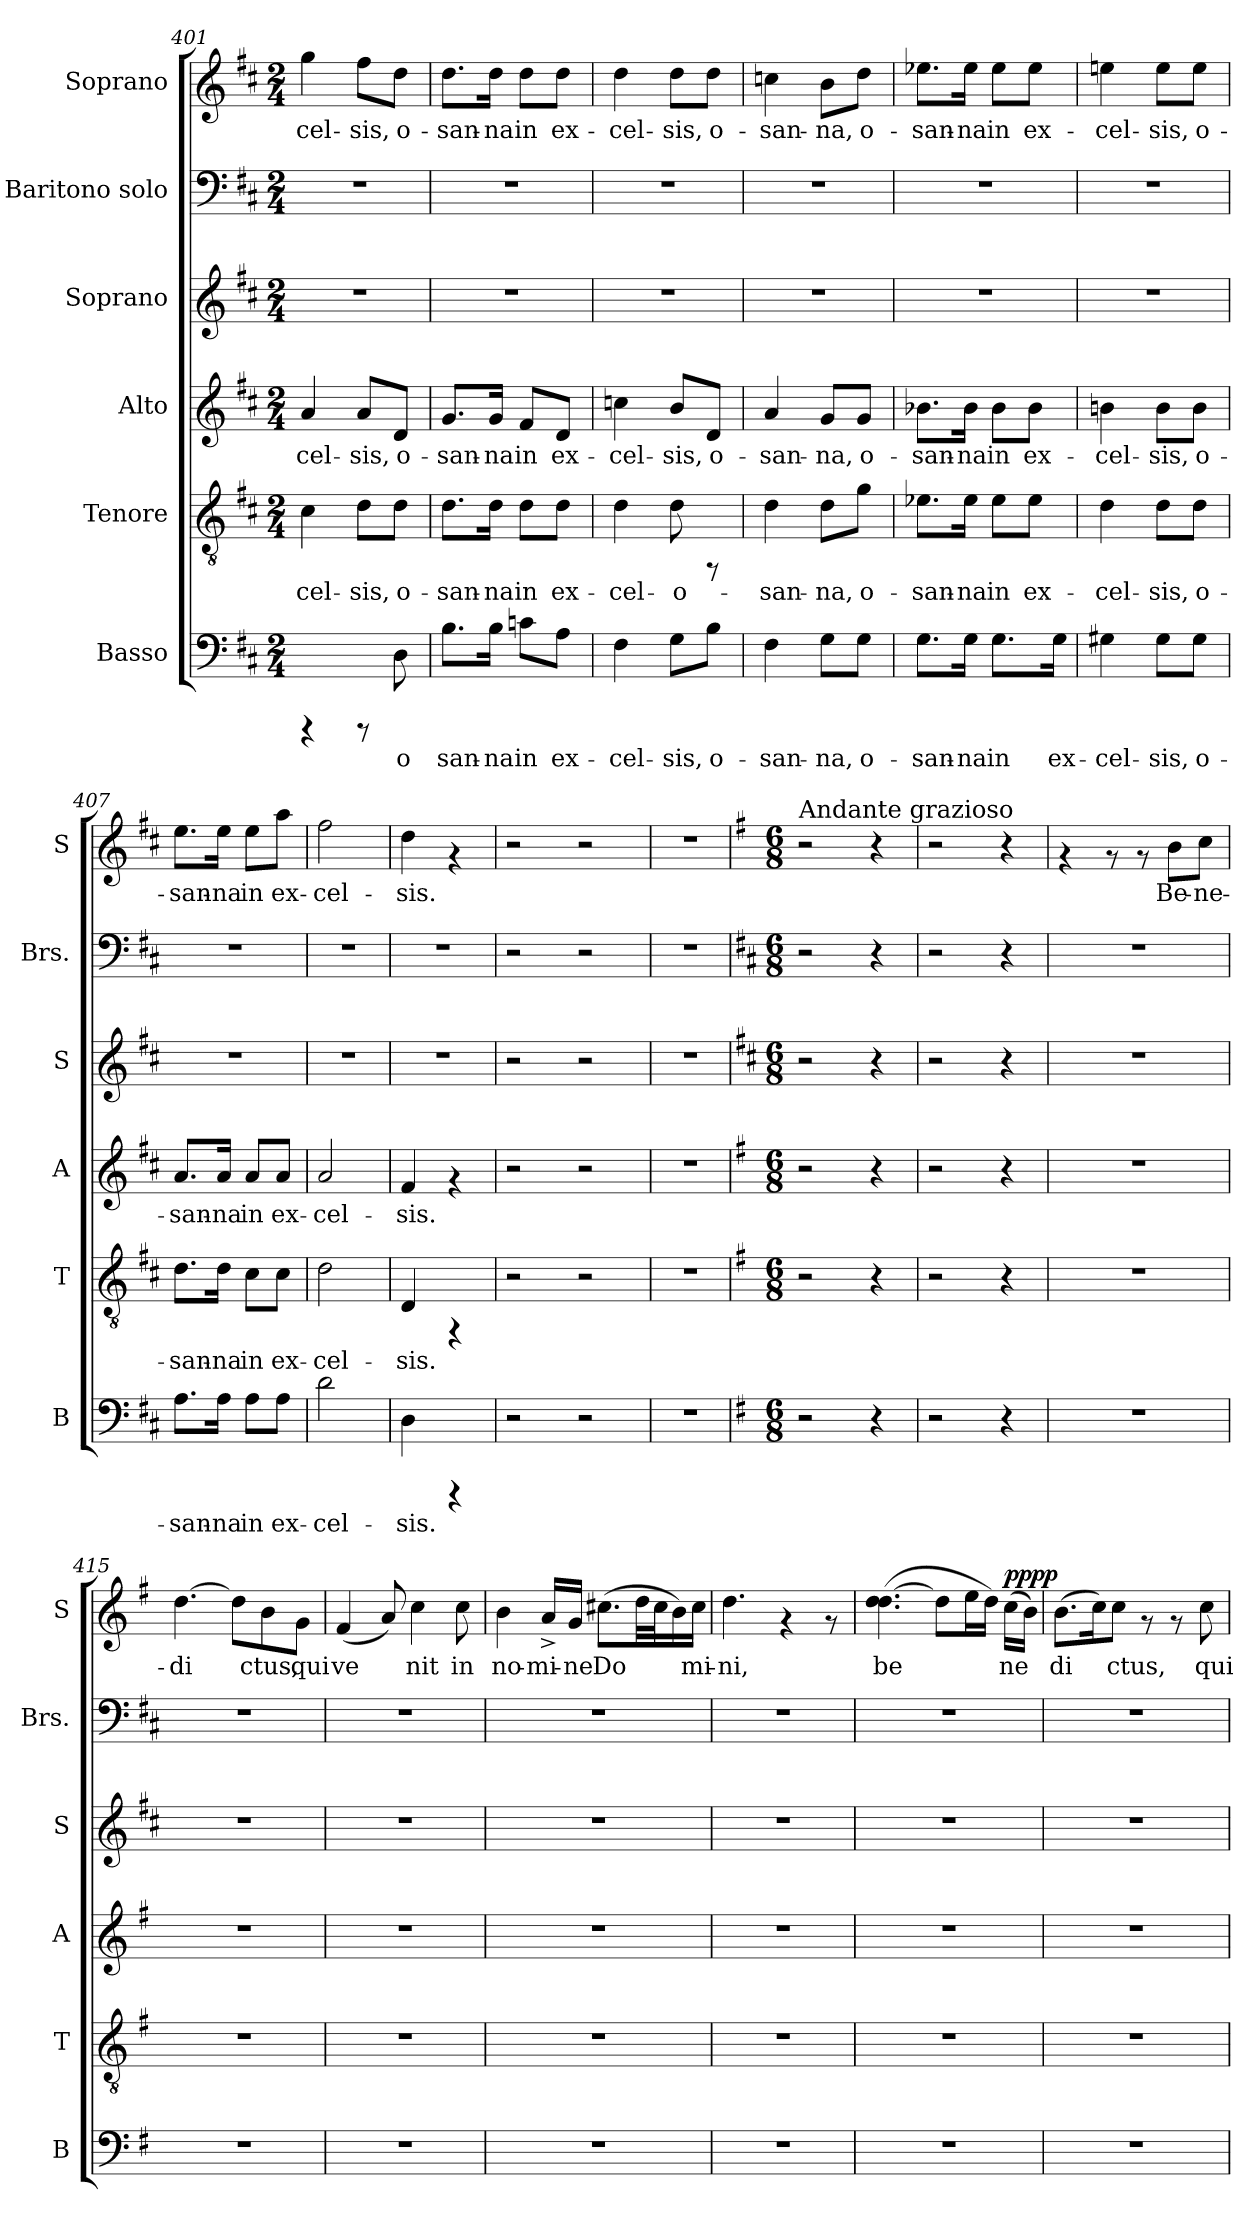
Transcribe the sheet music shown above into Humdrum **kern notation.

**kern	**text	**kern	**text	**kern	**text	**kern	**kern	**kern	**text	**dynam
*part6	*part6	*part5	*part5	*part4	*part4	*part3	*part2	*part1	*part1	*part1
*staff6	*staff6	*staff5	*staff5	*staff4	*staff4	*staff3	*staff2	*staff1	*staff1	*staff1
*I"Basso	*	*I"Tenore	*	*I"Alto	*	*I"Soprano	*I"Baritono  solo	*I"Soprano	*	*
*I'B	*	*I'T	*	*I'A	*	*I'S	*I'Brs.	*I'S	*	*
*clefF4	*	*clefGv2	*	*clefG2	*	*clefG2	*clefF4	*clefG2	*	*
*k[f#c#]	*	*k[f#c#]	*	*k[f#c#]	*	*k[f#c#]	*k[f#c#]	*k[f#c#]	*	*
*D:	*	*D:	*	*D:	*	*D:	*D:	*D:	*	*
*M2/4	*	*M2/4	*	*M2/4	*	*M2/4	*M2/4	*M2/4	*	*
=401	=401	=401	=401	=401	=401	=401	=401	=401	=401	=401
!	!	!	!LO:LY:b:cj	!	!LO:LY:b:cj	!	!	!	!LO:LY:b:cj	!
4rCCC	.	4c#\	-cel-	4a/	-cel-	2r	2r	4gg\	-cel-	.
!	!	!	!LO:LY:b:cj	!	!LO:LY:b:cj	!	!	!	!LO:LY:b:cj	!
8rCCC	.	8d\L	-sis,	8a/L	-sis,	.	.	8ff#\L	-sis,	.
!	!LO:LY:b:cj	!	!LO:LY:b:cj	!	!LO:LY:b:cj	!	!	!	!LO:LY:b:cj	!
8D\	o	8d\J	o-	8d/J	o-	.	.	8dd\J	o-	.
=402	=402	=402	=402	=402	=402	=402	=402	=402	=402	=402
!	!LO:LY:b:cj	!	!LO:LY:b:cj	!	!LO:LY:b:cj	!	!	!	!LO:LY:b:cj	!
8.B\L	san-	8.d\L	-san-	8.g/L	-san-	2r	2r	8.dd\L	-san-	.
!	!LO:LY:b:cj	!	!LO:LY:b:cj	!	!LO:LY:b:cj	!	!	!	!LO:LY:b:cj	!
16B\J	-na	16d\J	-na	16g/J	-na	.	.	16dd\J	-na	.
!	!LO:LY:b:cj	!	!LO:LY:b:cj	!	!LO:LY:b:cj	!	!	!	!LO:LY:b:cj	!
8cn\L	in	8d\L	in	8f#/L	in	.	.	8dd\L	in	.
!	!LO:LY:b:cj	!	!LO:LY:b:cj	!	!LO:LY:b:cj	!	!	!	!LO:LY:b:cj	!
8A\J	ex-	8d\J	ex-	8d/J	ex-	.	.	8dd\J	ex-	.
=403	=403	=403	=403	=403	=403	=403	=403	=403	=403	=403
!	!LO:LY:b:cj	!	!LO:LY:b:cj	!	!LO:LY:b:cj	!	!	!	!LO:LY:b:cj	!
4F#\	-cel-	4d\	-cel-	4ccn\	-cel-	2r	2r	4dd\	-cel-	.
!	!LO:LY:b:cj	!	!LO:LY:b:cj	!	!LO:LY:b:cj	!	!	!	!LO:LY:b:cj	!
8G\L	-sis,	8d\	-o-	8b/L	-sis,	.	.	8dd\L	-sis,	.
!	!LO:LY:b:cj	!	!	!	!LO:LY:b:cj	!	!	!	!LO:LY:b:cj	!
8B\J	o-	8rFF	.	8d/J	o-	.	.	8dd\J	o-	.
=404	=404	=404	=404	=404	=404	=404	=404	=404	=404	=404
!	!LO:LY:b:cj	!	!LO:LY:b:cj	!	!LO:LY:b:cj	!	!	!	!LO:LY:b:cj	!
4F#\	-san-	4d\	-san-	4a/	-san-	2r	2r	4ccn\	-san-	.
!	!LO:LY:b:cj	!	!LO:LY:b:cj	!	!LO:LY:b:cj	!	!	!	!LO:LY:b:cj	!
8G\L	-na,	8d\L	-na,	8g/L	-na,	.	.	8b\L	-na,	.
!	!LO:LY:b:cj	!	!LO:LY:b:cj	!	!LO:LY:b:cj	!	!	!	!LO:LY:b:cj	!
8G\J	o-	8g\J	o-	8g/J	o-	.	.	8dd\J	o-	.
!!LO:LB:g=z
=405	=405	=405	=405	=405	=405	=405	=405	=405	=405	=405
!	!LO:LY:b:cj	!	!LO:LY:b:cj	!	!LO:LY:b:cj	!	!	!	!LO:LY:b:cj	!
8.G\L	-san-	8.e-X\L	-san-	8.b-X\L	-san-	2r	2r	8.ee-X\L	-san-	.
!	!LO:LY:b:cj	!	!LO:LY:b:cj	!	!LO:LY:b:cj	!	!	!	!LO:LY:b:cj	!
16G\J	-na	16e-\J	-na	16b-\J	-na	.	.	16ee-\J	-na	.
!	!LO:LY:b:cj	!	!LO:LY:b:cj	!	!LO:LY:b:cj	!	!	!	!LO:LY:b:cj	!
8.G\L	in	8e-\L	in	8b-\L	in	.	.	8ee-\L	in	.
!	!	!	!LO:LY:b:cj	!	!LO:LY:b:cj	!	!	!	!LO:LY:b:cj	!
.	.	8e-\J	ex-	8b-\J	ex-	.	.	8ee-\J	ex-	.
!	!LO:LY:b:cj	!	!	!	!	!	!	!	!	!
16G\J	ex-	.	.	.	.	.	.	.	.	.
=406	=406	=406	=406	=406	=406	=406	=406	=406	=406	=406
!	!LO:LY:b:cj	!	!LO:LY:b:cj	!	!LO:LY:b:cj	!	!	!	!LO:LY:b:cj	!
4G#X\	-cel-	4d\	-cel-	4bn\	-cel-	2r	2r	4een\	-cel-	.
!	!LO:LY:b:cj	!	!LO:LY:b:cj	!	!LO:LY:b:cj	!	!	!	!LO:LY:b:cj	!
8G#\L	-sis,	8d\L	-sis,	8b\L	-sis,	.	.	8ee\L	-sis,	.
!	!LO:LY:b:cj	!	!LO:LY:b:cj	!	!LO:LY:b:cj	!	!	!	!LO:LY:b:cj	!
8G#\J	o-	8d\J	o-	8b\J	o-	.	.	8ee\J	o-	.
=407	=407	=407	=407	=407	=407	=407	=407	=407	=407	=407
!	!LO:LY:b:cj	!	!LO:LY:b:cj	!	!LO:LY:b:cj	!	!	!	!LO:LY:b:cj	!
8.A\L	-san-	8.d\L	-san-	8.a/L	-san-	2r	2r	8.ee\L	-san-	.
!	!LO:LY:b:cj	!	!LO:LY:b:cj	!	!LO:LY:b:cj	!	!	!	!LO:LY:b:cj	!
16A\J	-na	16d\J	-na	16a/J	-na	.	.	16ee\J	-na	.
!	!LO:LY:b:cj	!	!LO:LY:b:cj	!	!LO:LY:b:cj	!	!	!	!LO:LY:b:cj	!
8A\L	in	8c#\L	in	8a/L	in	.	.	8ee\L	in	.
!	!LO:LY:b:cj	!	!LO:LY:b:cj	!	!LO:LY:b:cj	!	!	!	!LO:LY:b:cj	!
8A\J	ex-	8c#\J	ex-	8a/J	ex-	.	.	8aa\J	ex-	.
=408	=408	=408	=408	=408	=408	=408	=408	=408	=408	=408
!	!LO:LY:b:cj	!	!LO:LY:b:cj	!	!LO:LY:b:cj	!	!	!	!LO:LY:b:cj	!
2d\	-cel-	2d\	-cel-	2a/	-cel-	2r	2r	2ff#\	-cel-	.
=409	=409	=409	=409	=409	=409	=409	=409	=409	=409	=409
!	!LO:LY:b:cj	!	!LO:LY:b:cj	!	!LO:LY:b:cj	!	!	!	!LO:LY:b:cj	!
4D\	-sis.	4D/	-sis.	4f#/	-sis.	2r	2r	4dd\	-sis.	.
4rCCC	.	4rFF	.	4rf	.	.	.	4rf	.	.
=410	=410	=410	=410	=410	=410	=410	=410	=410	=410	=410
2r	.	2r	.	2r	.	2r	2r	2r	.	.
2r	.	2r	.	2r	.	2r	2r	2r	.	.
=411	=411	=411	=411	=411	=411	=411	=411	=411	=411	=411
2r	.	2r	.	2r	.	2r	2r	2r	.	.
!!LO:PB:g=z
=412	=412	=412	=412	=412	=412	=412	=412	=412	=412	=412
*k[f#]	*	*k[f#]	*	*k[f#]	*	*	*	*k[f#]	*	*
*G:	*	*G:	*	*G:	*	*	*	*G:	*	*
*M6/8	*	*M6/8	*	*M6/8	*	*M6/8	*M6/8	*M6/8	*	*
!	!	!	!	!	!	!	!	!LO:TX:a:t=Andante grazioso	!	!
2r	.	2r	.	2r	.	2r	2r	2r	.	.
4r	.	4r	.	4r	.	4r	4r	4r	.	.
=413	=413	=413	=413	=413	=413	=413	=413	=413	=413	=413
2r	.	2r	.	2r	.	2r	2r	2r	.	.
4r	.	4r	.	4r	.	4r	4r	4r	.	.
=414	=414	=414	=414	=414	=414	=414	=414	=414	=414	=414
2.r	.	2.r	.	2.r	.	2.r	2.r	4rf	.	.
.	.	.	.	.	.	.	.	8rf	.	.
.	.	.	.	.	.	.	.	8rf	.	.
!	!	!	!	!	!	!	!	!	!LO:LY:b:cj	!
.	.	.	.	.	.	.	.	8b\L	Be-	.
!	!	!	!	!	!	!	!	!	!LO:LY:b:cj	!
.	.	.	.	.	.	.	.	8cc\J	-ne-	.
=415	=415	=415	=415	=415	=415	=415	=415	=415	=415	=415
!	!	!	!	!	!	!	!	!	!LO:LY:b:cj	!
2.r	.	2.r	.	2.r	.	2.r	2.r	[>4.dd>\	-di-	.
!	!	!	!	!	!	!	!	!	!LO:LY:b:cj	!
.	.	.	.	.	.	.	.	8dd\L]	--	.
!	!	!	!	!	!	!	!	!	!LO:LY:b:cj	!
.	.	.	.	.	.	.	.	8b\	-ctus,	.
!	!	!	!	!	!	!	!	!	!LO:LY:b:cj	!
.	.	.	.	.	.	.	.	8g\J	qui	.
=416	=416	=416	=416	=416	=416	=416	=416	=416	=416	=416
!	!	!	!	!	!	!	!	!	!LO:LY:b:cj	!
2.r	.	2.r	.	2.r	.	2.r	2.r	(<4f#>/	ve-	.
!	!	!	!	!	!	!	!	!	!LO:LY:b:cj	!
.	.	.	.	.	.	.	.	8a/)	--	.
!	!	!	!	!	!	!	!	!	!LO:LY:b:cj	!
.	.	.	.	.	.	.	.	4cc\	-nit	.
!	!	!	!	!	!	!	!	!	!LO:LY:b:cj	!
.	.	.	.	.	.	.	.	8cc\	in	.
=417	=417	=417	=417	=417	=417	=417	=417	=417	=417	=417
!	!	!	!	!	!	!	!	!	!LO:LY:b:cj	!
2.r	.	2.r	.	2.r	.	2.r	2.r	4b\	no-	.
!	!	!	!	!	!	!	!	!	!LO:LY:b:cj	!
.	.	.	.	.	.	.	.	16a^>/L	-mi-	.
!	!	!	!	!	!	!	!	!	!LO:LY:b:cj	!
.	.	.	.	.	.	.	.	16g/J	-ne	.
!	!	!	!	!	!	!	!	!	!LO:LY:b:cj	!
.	.	.	.	.	.	.	.	(>8.cc#X\L	Do-	.
!	!	!	!	!	!	!	!	!	!LO:LY:b:cj	!
.	.	.	.	.	.	.	.	32dd\	--	.
!	!	!	!	!	!	!	!	!	!LO:LY:b:cj	!
.	.	.	.	.	.	.	.	32cc#\	--	.
!	!	!	!	!	!	!	!	!	!LO:LY:b:cj	!
.	.	.	.	.	.	.	.	16b\)	--	.
!	!	!	!	!	!	!	!	!	!LO:LY:b:cj	!
.	.	.	.	.	.	.	.	16cc#\J	-mi-	.
!!LO:LB:g=z
=418	=418	=418	=418	=418	=418	=418	=418	=418	=418	=418
!	!	!	!	!	!	!	!	!	!LO:LY:b:cj	!
2.r	.	2.r	.	2.r	.	2.r	2.r	4.dd\	-ni,	.
.	.	.	.	.	.	.	.	4rf	.	.
.	.	.	.	.	.	.	.	8rf	.	.
=419	=419	=419	=419	=419	=419	=419	=419	=419	=419	=419
!	!	!	!	!	!	!	!	!	!LO:LY:b:cj	!
2.r	.	2.r	.	2.r	.	2.r	2.r	(>4.dd\ [>4.dd\	be-	.
!	!	!	!	!	!	!	!	!	!LO:LY:b:cj	!
.	.	.	.	.	.	.	.	8dd\L]	--	.
!	!	!	!	!	!	!	!	!	!LO:LY:b:cj	!
.	.	.	.	.	.	.	.	16ee\	--	.
!	!	!	!	!	!	!	!	!	!LO:LY:b:cj	!
.	.	.	.	.	.	.	.	16dd\J)	--	.
!	!	!	!	!	!	!	!	!	!LO:LY:b:cj	!LO:DY:b
.	.	.	.	.	.	.	.	(>16cc\L	-ne-	pppp
!	!	!	!	!	!	!	!	!	!LO:LY:b:cj	!
.	.	.	.	.	.	.	.	16b\J)	--	.
=420	=420	=420	=420	=420	=420	=420	=420	=420	=420	=420
!	!	!	!	!	!	!	!	!	!LO:LY:b:cj	!
2.r	.	2.r	.	2.r	.	2.r	2.r	(>8.b\L	-di-	.
!	!	!	!	!	!	!	!	!	!LO:LY:b:cj	!
.	.	.	.	.	.	.	.	16cc\)	--	.
!	!	!	!	!	!	!	!	!	!LO:LY:b:cj	!
.	.	.	.	.	.	.	.	8cc\J	-ctus,	.
.	.	.	.	.	.	.	.	8rf	.	.
.	.	.	.	.	.	.	.	8rf	.	.
!	!	!	!	!	!	!	!	!	!LO:LY:b:cj	!
.	.	.	.	.	.	.	.	8cc\	qui	.
=	=	=	=	=	=	=	=	=	=	=
*-	*-	*-	*-	*-	*-	*-	*-	*-	*-	*-
